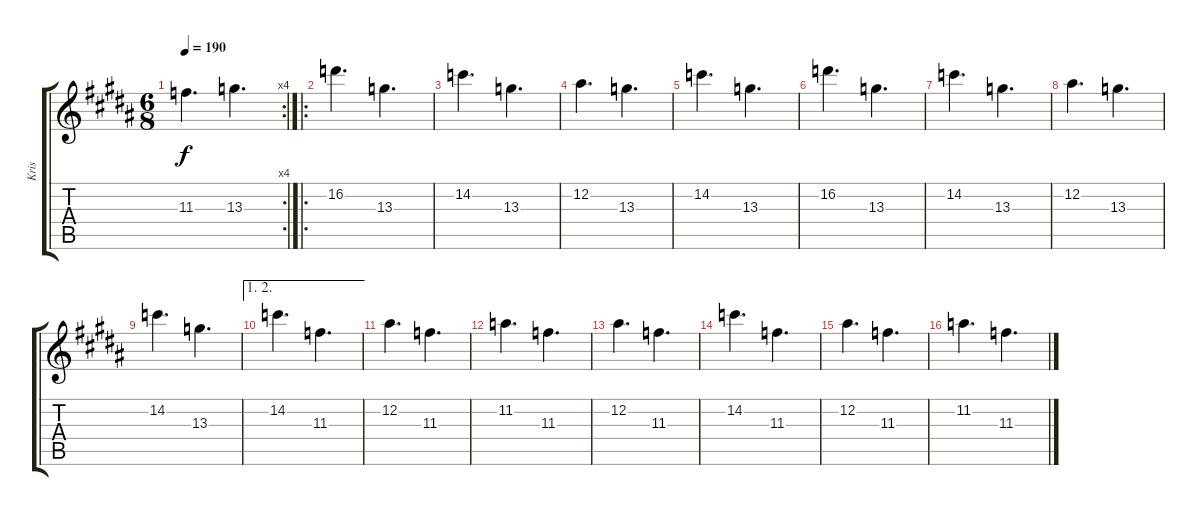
\track ("Kris" "Kris") {instrument overdrivenguitar}
\staff {score tabs}
\tuning (Eb4 Bb3 Gb3 Db3 Ab2 Db2) {hide}
\rc 4
\ts (6 8)
\tempo 190
\clef g2
\ks g#minor
11.3.4{d dy f} 13.3.4{d} |
\ro
\ks b
16.2.4{d} 13.3.4{d} |
\ks g#minor
14.2.4{d} 13.3.4{d} |
12.2.4{d} 13.3.4{d} |
14.2.4{d} 13.3.4{d} |
\ks b
16.2.4{d} 13.3.4{d} |
\ks g#minor
14.2.4{d} 13.3.4{d} |
12.2.4{d} 13.3.4{d} |
14.2.4{d} 13.3.4{d} |
\ae (1 2)
\ks b
14.2.4{d} 11.3.4{d} |
\ks g#minor
12.2.4{d} 11.3.4{d} |
11.2.4{d} 11.3.4{d} |
12.2.4{d} 11.3.4{d} |
\ks b
14.2.4{d} 11.3.4{d} |
\ks g#minor
12.2.4{d} 11.3.4{d} |
11.2.4{d} 11.3.4{d}
